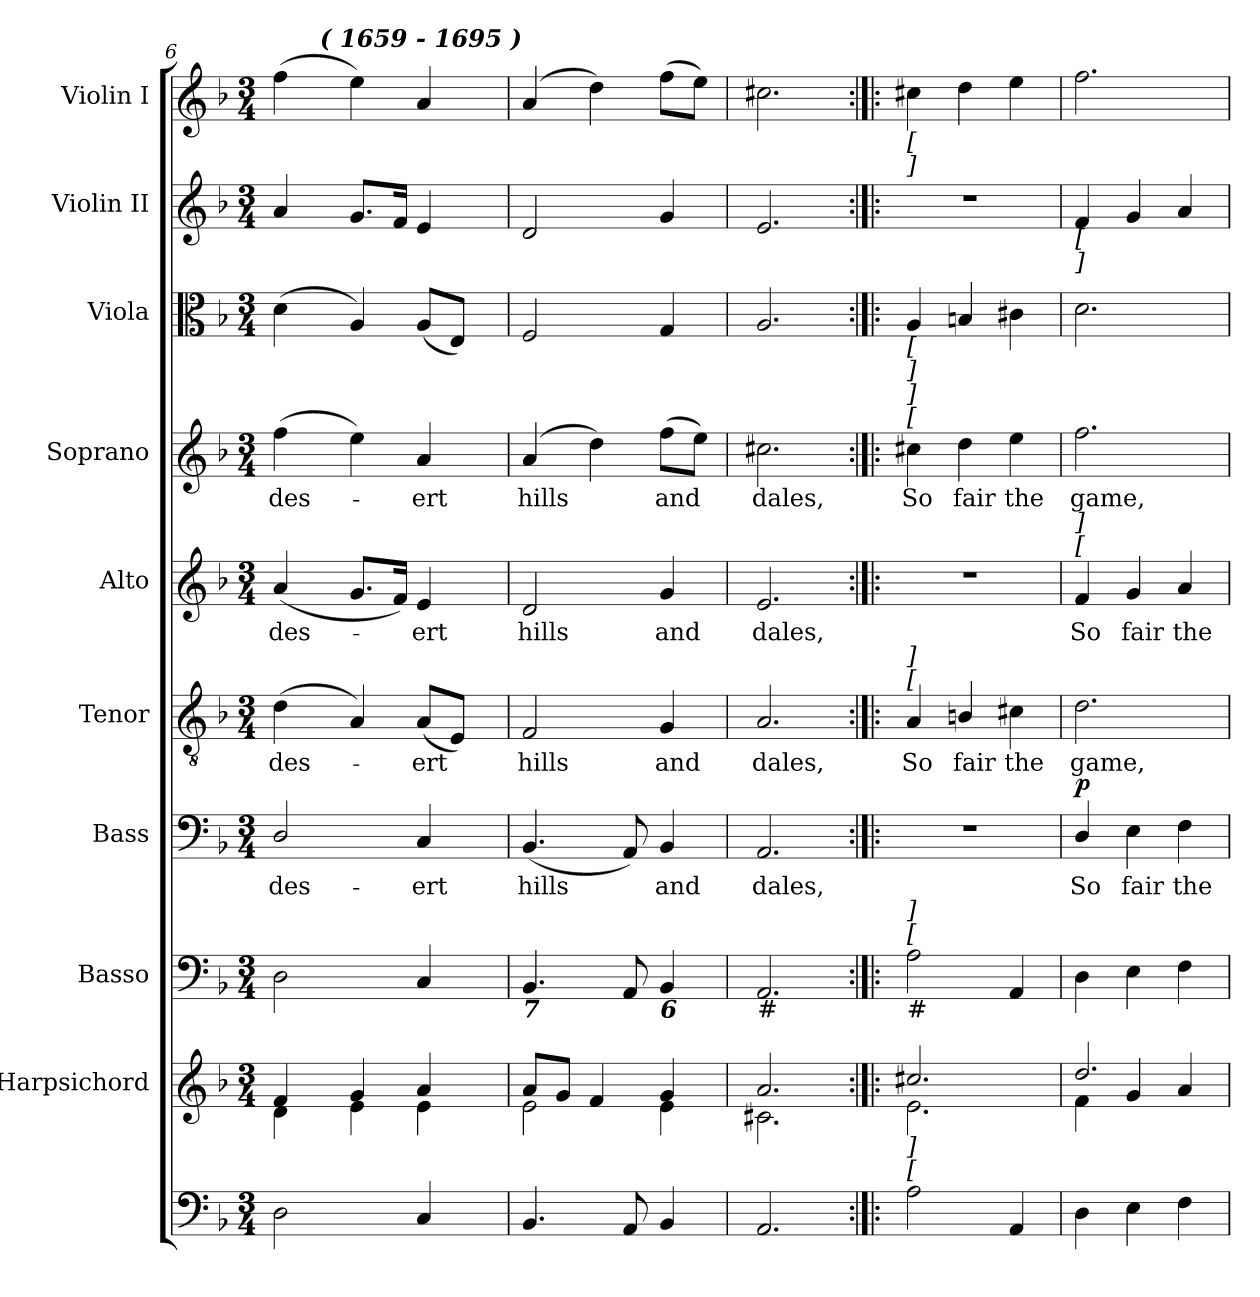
**kern	**dynam	**kern	**kern	**dynam	**kern	**text	**dynam	**kern	**text	**dynam	**kern	**text	**dynam	**kern	**text	**dynam	**kern	**dynam	**kern	**dynam	**kern	**dynam
*part10	*part10	*part9	*part8	*part8	*part7	*part7	*part7	*part6	*part6	*part6	*part5	*part5	*part5	*part4	*part4	*part4	*part3	*part3	*part2	*part2	*part1	*part1
*staff10	*staff10	*staff9	*staff8	*staff8	*staff7	*staff7	*staff7	*staff6	*staff6	*staff6	*staff5	*staff5	*staff5	*staff4	*staff4	*staff4	*staff3	*staff3	*staff2	*staff2	*staff1	*staff1
*	*	*I"Harpsichord	*I"Basso	*	*I"Bass	*	*	*I"Tenor	*	*	*I"Alto	*	*	*I"Soprano	*	*	*I"Viola	*	*I"Violin II	*	*I"Violin I	*
*	*	*I'Hrpsc	*I'Basso	*	*I'B.	*	*	*I'T.	*	*	*I'A.	*	*	*I'S.	*	*	*I'Vla.	*	*I'Vln. II	*	*I'Vln. I	*
*clefF4	*	*clefG2	*clefF4	*	*clefF4	*	*	*clefGv2	*	*	*clefG2	*	*	*clefG2	*	*	*clefC3	*	*clefG2	*	*clefG2	*
*	*	*	*	*	*	*	*	*ITrd7c12	*	*	*	*	*	*	*	*	*	*	*	*	*	*
*k[b-]	*	*k[b-]	*k[b-]	*	*k[b-]	*	*	*k[b-]	*	*	*k[b-]	*	*	*k[b-]	*	*	*k[b-]	*	*k[b-]	*	*k[b-]	*
*d:	*	*d:	*d:	*	*d:	*	*	*d:	*	*	*d:	*	*	*d:	*	*	*d:	*	*d:	*	*d:	*
*M3/4	*	*M3/4	*M3/4	*	*M3/4	*	*	*M3/4	*	*	*M3/4	*	*	*M3/4	*	*	*M3/4	*	*M3/4	*	*M3/4	*
=6	=6	=6	=6	=6	=6	=6	=6	=6	=6	=6	=6	=6	=6	=6	=6	=6	=6	=6	=6	=6	=6	=6
*	*	*^	*	*	*	*	*	*	*	*	*	*	*	*	*	*	*	*	*	*	*	*
!	!	!	!	!	!	!	!LO:LY:b:color=#000000	!	!	!	!	!	!	!	!	!	!	!	!	!	!	!	!
!	!	!	!	!	!	!	!	!	!	!LO:LY:b:color=#000000	!	!	!	!	!	!	!	!	!	!	!	!	!
!	!	!	!	!	!	!	!	!	!	!	!	!	!LO:LY:b:color=#000000	!	!	!	!	!	!	!	!	!	!
!	!	!	!	!	!	!	!	!	!	!	!	!	!	!	!	!	!	!	!	!	!	!LO:TX:a:B:t=Henry Purcell	!
!	!	!	!	!	!	!	!	!	!	!	!	!	!	!	!	!LO:LY:b:color=#000000	!	!	!	!	!	!	!
*	*	*	*	*	*	*	*	*	*	*	*	*	*	*	*	*	*	*	*	*	*	*^	*
2Di\	.	4fi/	4di\	2Di\	.	2Di/	des-	.	(4Di\	des-	.	(4ai/	des-	.	(4ffi\	des-	.	(4di\	.	4ai/	.	(4ffi\	8ryy	.
.	.	.	.	.	.	.	.	.	.	.	.	.	.	.	.	.	.	.	.	.	.	.	64ryy	.
.	.	.	.	.	.	.	.	.	.	.	.	.	.	.	.	.	.	.	.	.	.	.	512.ryy	.
!	!	!	!	!	!	!	!	!	!	!	!	!	!	!	!	!	!	!	!	!	!	!	!LO:TX:a:Bi:t=( 1659 - 1695 )	!
.	.	.	.	.	.	.	.	.	.	.	.	.	.	.	.	.	.	.	.	.	.	.	2ryy	.
.	.	4gi/	4ei\	.	.	.	.	.	4AAi/)	.	.	8.gi/L	.	.	4eei\)	.	.	4Ai/)	.	8.gi/L	.	4eei\)	.	.
.	.	.	.	.	.	.	.	.	.	.	.	16fi/Jk)	.	.	.	.	.	.	.	16fi/Jk	.	.	.	.
!	!	!	!	!	!	!	!LO:LY:b:color=#000000	!	!	!	!	!	!	!	!	!	!	!	!	!	!	!	!	!
!	!	!	!	!	!	!	!	!	!	!LO:LY:b:color=#000000	!	!	!	!	!	!	!	!	!	!	!	!	!	!
!	!	!	!	!	!	!	!	!	!	!	!	!	!LO:LY:b:color=#000000	!	!	!	!	!	!	!	!	!	!	!
!	!	!	!	!	!	!	!	!	!	!	!	!	!	!	!	!LO:LY:b:color=#000000	!	!	!	!	!	!	!	!
4Ci/	.	4ai/	4ei\	4Ci/	.	4Ci/	-ert	.	(8AAi/L	-ert	.	4ei/	-ert	.	4ai/	-ert	.	(8Ai/L	.	4ei/	.	4ai/	.	.
.	.	.	.	.	.	.	.	.	8EEi/J)	.	.	.	.	.	.	.	.	8Ei/J)	.	.	.	.	.	.
.	.	.	.	.	.	.	.	.	.	.	.	.	.	.	.	.	.	.	.	.	.	.	16ryy	.
.	.	.	.	.	.	.	.	.	.	.	.	.	.	.	.	.	.	.	.	.	.	.	32ryy	.
.	.	.	.	.	.	.	.	.	.	.	.	.	.	.	.	.	.	.	.	.	.	.	128ryy	.
.	.	.	.	.	.	.	.	.	.	.	.	.	.	.	.	.	.	.	.	.	.	.	256ryy	.
.	.	.	.	.	.	.	.	.	.	.	.	.	.	.	.	.	.	.	.	.	.	.	1024ryy	.
*	*	*	*	*	*	*	*	*	*	*	*	*	*	*	*	*	*	*	*	*	*	*v	*v	*
!!LO:PB:g=z
=7	=7	=7	=7	=7	=7	=7	=7	=7	=7	=7	=7	=7	=7	=7	=7	=7	=7	=7	=7	=7	=7	=7	=7
*	*	*	*	*	*	*	*	*	*	*	*	*	*	*	*	*	*	*	*	*	*	*^	*
!	!	!	!	!	!	!	!LO:LY:b:color=#000000	!	!	!	!	!	!	!	!	!	!	!	!	!	!	!	!	!
*	*	*	*	*	*	*	*	*	*	*	*	*	*	*	*	*	*	*	*	*	*	*v	*v	*
*	*	*	*	*	*	*	*	*	*	*	*	*	*	*	*	*	*	*	*	*	*	*^	*
!	!	!	!	!	!	!	!	!	!	!LO:LY:b:color=#000000	!	!	!	!	!	!	!	!	!	!	!	!	!	!
*	*	*	*	*	*	*	*	*	*	*	*	*	*	*	*	*	*	*	*	*	*	*v	*v	*
*	*	*	*	*	*	*	*	*	*	*	*	*	*	*	*	*	*	*	*	*	*	*^	*
!	!	!	!	!	!	!	!	!	!	!	!	!	!LO:LY:b:color=#000000	!	!	!	!	!	!	!	!	!	!	!
*	*	*	*	*	*	*	*	*	*	*	*	*	*	*	*	*	*	*	*	*	*	*v	*v	*
*	*	*	*	*	*	*	*	*	*	*	*	*	*	*	*	*	*	*	*	*	*	*^	*
!	!	!	!	!LO:TX:b:Bi:t=7	!	!	!	!	!	!	!	!	!	!	!	!	!	!	!	!	!	!	!	!
!	!	!	!	!	!	!	!	!	!	!	!	!	!	!	!	!LO:LY:b:color=#000000	!	!	!	!	!	!	!	!
*	*	*	*	*	*	*	*	*	*	*	*	*	*	*	*	*	*	*	*	*	*	*v	*v	*
4.BB-i/	.	8ai/L	2ei\	4.BB-i/	.	(4.BB-i/	hills	.	2FFi/	hills	.	2di/	hills	.	(4ai/	hills	.	2Fi/	.	2di/	.	(4ai/	.
.	.	8gi/J	.	.	.	.	.	.	.	.	.	.	.	.	.	.	.	.	.	.	.	.	.
.	.	4fi/	.	.	.	.	.	.	.	.	.	.	.	.	4ddi\)	.	.	.	.	.	.	4ddi\)	.
8AAi/	.	.	.	8AAi/	.	8AAi/)	.	.	.	.	.	.	.	.	.	.	.	.	.	.	.	.	.
!	!	!	!	!	!	!	!LO:LY:b:color=#000000	!	!	!	!	!	!	!	!	!	!	!	!	!	!	!	!
!	!	!	!	!	!	!	!	!	!	!LO:LY:b:color=#000000	!	!	!	!	!	!	!	!	!	!	!	!	!
!	!	!	!	!	!	!	!	!	!	!	!	!	!LO:LY:b:color=#000000	!	!	!	!	!	!	!	!	!	!
!	!	!	!	!LO:TX:b:Bi:t=6	!	!	!	!	!	!	!	!	!	!	!	!	!	!	!	!	!	!	!
!	!	!	!	!	!	!	!	!	!	!	!	!	!	!	!	!LO:LY:b:color=#000000	!	!	!	!	!	!	!
4BB-i/	.	4gi/	4ei\	4BB-i/	.	4BB-i/	and	.	4GGi/	and	.	4gi/	and	.	(8ffi\L	and	.	4Gi/	.	4gi/	.	(8ffi\L	.
.	.	.	.	.	.	.	.	.	.	.	.	.	.	.	8eei\J)	.	.	.	.	.	.	8eei\J)	.
=8	=8	=8	=8	=8	=8	=8	=8	=8	=8	=8	=8	=8	=8	=8	=8	=8	=8	=8	=8	=8	=8	=8	=8
!	!	!	!	!	!	!	!LO:LY:b:color=#000000	!	!	!	!	!	!	!	!	!	!	!	!	!	!	!	!
!	!	!	!	!	!	!	!	!	!	!LO:LY:b:color=#000000	!	!	!	!	!	!	!	!	!	!	!	!	!
!	!	!	!	!	!	!	!	!	!	!	!	!	!LO:LY:b:color=#000000	!	!	!	!	!	!	!	!	!	!
!	!	!	!	!LO:TX:b:t=#	!	!	!	!	!	!	!	!	!	!	!	!	!	!	!	!	!	!	!
!	!	!	!	!	!	!	!	!	!	!	!	!	!	!	!	!LO:LY:b:color=#000000	!	!	!	!	!	!	!
2.AAi/	.	2.ai/	2.c#Xi\	2.AAi/	.	2.AAi/	dales,	.	2.AAi/	dales,	.	2.ei/	dales,	.	2.cc#Xi\	dales,	.	2.Ai/	.	2.ei/	.	2.cc#Xi\	.
=9:|!|:	=9:|!|:	=9:|!|:	=9:|!|:	=9:|!|:	=9:|!|:	=9:|!|:	=9:|!|:	=9:|!|:	=9:|!|:	=9:|!|:	=9:|!|:	=9:|!|:	=9:|!|:	=9:|!|:	=9:|!|:	=9:|!|:	=9:|!|:	=9:|!|:	=9:|!|:	=9:|!|:	=9:|!|:	=9:|!|:	=9:|!|:
!	!	!	!	!	!	!LO:N:vis=1	!	!	!	!	!	!	!	!	!	!	!	!	!	!	!	!	!
!	!	!	!	!	!	!	!	!	!	!LO:LY:b:color=#000000	!	!LO:N:vis=1	!	!	!	!	!	!	!	!	!	!	!
!	!	!	!	!	!	!	!	!	!	!	!	!	!	!	!	!	!	!	!	!	!	!LO:TX:b:i:t=[	!
!	!	!	!	!	!	!	!	!	!	!	!	!	!	!	!	!	!	!	!	!	!	!LO:TX:b:i:t=]	!
!	!	!	!	!	!	!	!	!	!	!	!	!	!	!	!	!	!	!LO:TX:b:i:t=[	!	!	!	!	!
!	!	!	!	!	!	!	!	!	!	!	!	!	!	!	!	!	!	!LO:TX:b:i:t=]	!	!	!	!	!
!	!	!	!	!	!	!	!	!	!	!	!	!	!	!	!LO:TX:a:i:t=[	!	!	!	!	!	!	!	!
!	!	!	!	!	!	!	!	!	!	!	!	!	!	!	!LO:TX:a:i:t=]	!	!	!	!	!	!	!	!
!	!	!	!	!	!	!	!	!	!LO:TX:a:i:t=[	!	!	!	!	!	!	!	!	!	!	!	!	!	!
!	!	!	!	!	!	!	!	!	!LO:TX:a:i:t=]	!	!	!	!	!	!	!	!	!	!	!	!	!	!
!	!	!	!	!LO:TX:b:t=#	!	!	!	!	!	!	!	!	!	!	!	!	!	!	!	!	!	!	!
!	!	!	!	!LO:TX:a:i:t=[	!	!	!	!	!	!	!	!	!	!	!	!	!	!	!	!	!	!	!
!	!	!	!	!LO:TX:a:i:t=]	!	!	!	!	!	!	!	!	!	!	!	!	!	!	!	!	!	!	!
!LO:TX:a:i:t=[	!	!	!	!	!	!	!	!	!	!	!	!	!	!	!	!	!	!	!	!	!	!	!
!LO:TX:a:i:t=]	!	!	!	!	!	!	!	!	!	!	!	!	!	!	!	!	!	!	!	!	!	!	!
!	!	!	!	!	!	!	!	!	!	!	!	!	!	!	!	!LO:LY:b:color=#000000	!	!	!	!LO:N:vis=1	!	!	!
2Ai\	p mf	2.cc#Xi/	2.ei\	2Ai\	p mf	2.r	.	.	4AAi/	So	p mf	2.r	.	.	4cc#Xi\	So	p mf	4Ai/	p mf	2.r	.	4cc#Xi\	p mf
!	!	!	!	!	!	!	!	!	!	!LO:LY:b:color=#000000	!	!	!	!	!	!	!	!	!	!	!	!	!
!	!	!	!	!	!	!	!	!	!	!	!	!	!	!	!	!LO:LY:b:color=#000000	!	!	!	!	!	!	!
.	.	.	.	.	.	.	.	.	4BBni/	fair	.	.	.	.	4ddi\	fair	.	4Bni/	.	.	.	4ddi\	.
!	!	!	!	!	!	!	!	!	!	!LO:LY:b:color=#000000	!	!	!	!	!	!	!	!	!	!	!	!	!
!	!	!	!	!	!	!	!	!	!	!	!	!	!	!	!	!LO:LY:b:color=#000000	!	!	!	!	!	!	!
4AAi/	.	.	.	4AAi/	.	.	.	.	4C#Xi\	the	.	.	.	.	4eei\	the	.	4c#Xi\	.	.	.	4eei\	.
=10	=10	=10	=10	=10	=10	=10	=10	=10	=10	=10	=10	=10	=10	=10	=10	=10	=10	=10	=10	=10	=10	=10	=10
!	!	!	!	!	!	!	!LO:LY:b:color=#000000	!	!	!	!	!	!	!	!	!	!	!	!	!	!	!	!
!	!	!	!	!	!	!	!	!	!	!LO:LY:b:color=#000000	!	!	!	!	!	!	!	!	!	!	!	!	!
!	!	!	!	!	!	!	!	!	!	!	!	!	!LO:LY:b:color=#000000	!	!	!	!	!	!	!	!	!	!
!	!	!	!	!	!	!	!	!	!	!	!	!	!	!	!	!	!	!	!	!LO:TX:b:i:t=[	!	!	!
!	!	!	!	!	!	!	!	!	!	!	!	!	!	!	!	!	!	!	!	!LO:TX:b:i:t=]	!	!	!
!	!	!	!	!	!	!	!	!	!	!	!	!LO:TX:a:i:t=[	!	!	!	!	!	!	!	!	!	!	!
!	!	!	!	!	!	!	!	!	!	!	!	!LO:TX:a:i:t=]	!	!	!	!	!	!	!	!	!	!	!
!	!	!	!	!	!	!	!	!	!	!	!	!	!	!	!	!LO:LY:b:color=#000000	!	!	!	!	!	!	!
4Di\	.	2.ddi/	4fi\	4Di\	.	4Di/	So	p	2.Di\	game,	.	4fi/	So	p mf	2.ffi\	game,	.	2.di\	.	4fi/	p mf	2.ffi\	.
!	!	!	!	!	!	!	!LO:LY:b:color=#000000	!	!	!	!	!	!	!	!	!	!	!	!	!	!	!	!
!	!	!	!	!	!	!	!	!	!	!	!	!	!LO:LY:b:color=#000000	!	!	!	!	!	!	!	!	!	!
4Ei\	.	.	4gi/	4Ei\	.	4Ei\	fair	.	.	.	.	4gi/	fair	.	.	.	.	.	.	4gi/	.	.	.
!	!	!	!	!	!	!	!LO:LY:b:color=#000000	!	!	!	!	!	!	!	!	!	!	!	!	!	!	!	!
!	!	!	!	!	!	!	!	!	!	!	!	!	!LO:LY:b:color=#000000	!	!	!	!	!	!	!	!	!	!
4Fi\	.	.	4ai/	4Fi\	.	4Fi\	the	.	.	.	.	4ai/	the	.	.	.	.	.	.	4ai/	.	.	.
*	*	*v	*v	*	*	*	*	*	*	*	*	*	*	*	*	*	*	*	*	*	*	*	*
=	=	=	=	=	=	=	=	=	=	=	=	=	=	=	=	=	=	=	=	=	=	=
*-	*-	*-	*-	*-	*-	*-	*-	*-	*-	*-	*-	*-	*-	*-	*-	*-	*-	*-	*-	*-	*-	*-
